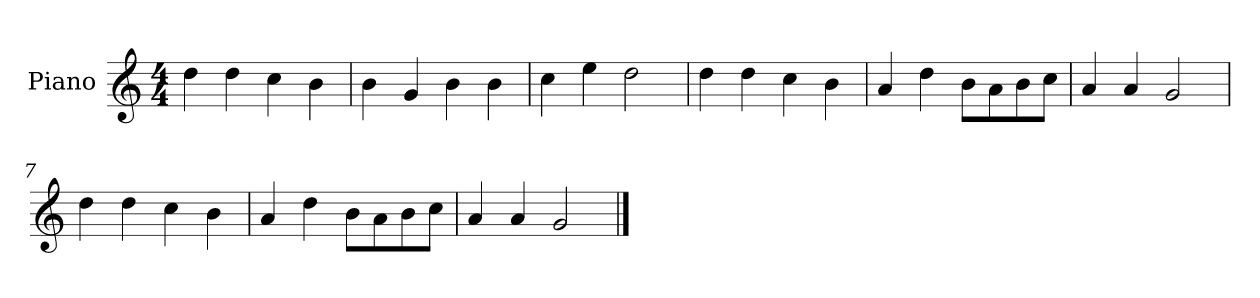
**kern
*part1
*staff1
*I"Piano
*I'P-no
*clefG2
*k[]
*M4/4
*MM90
=1
4dd\
4dd\
4cc\
4b\
=2
4b\
4g/
4b\
4b\
=3
4cc\
4ee\
2dd\
=4
4dd\
4dd\
4cc\
4b\
=5
4a/
4dd\
8b\L
8a\
8b\
8cc\J
=6
4a/
4a/
2g/
=7
4dd\
4dd\
4cc\
4b\
=8
4a/
4dd\
8b\L
8a\
8b\
8cc\J
!!LO:LB:g=z
=9
4a/
4a/
2g/
==
*-
